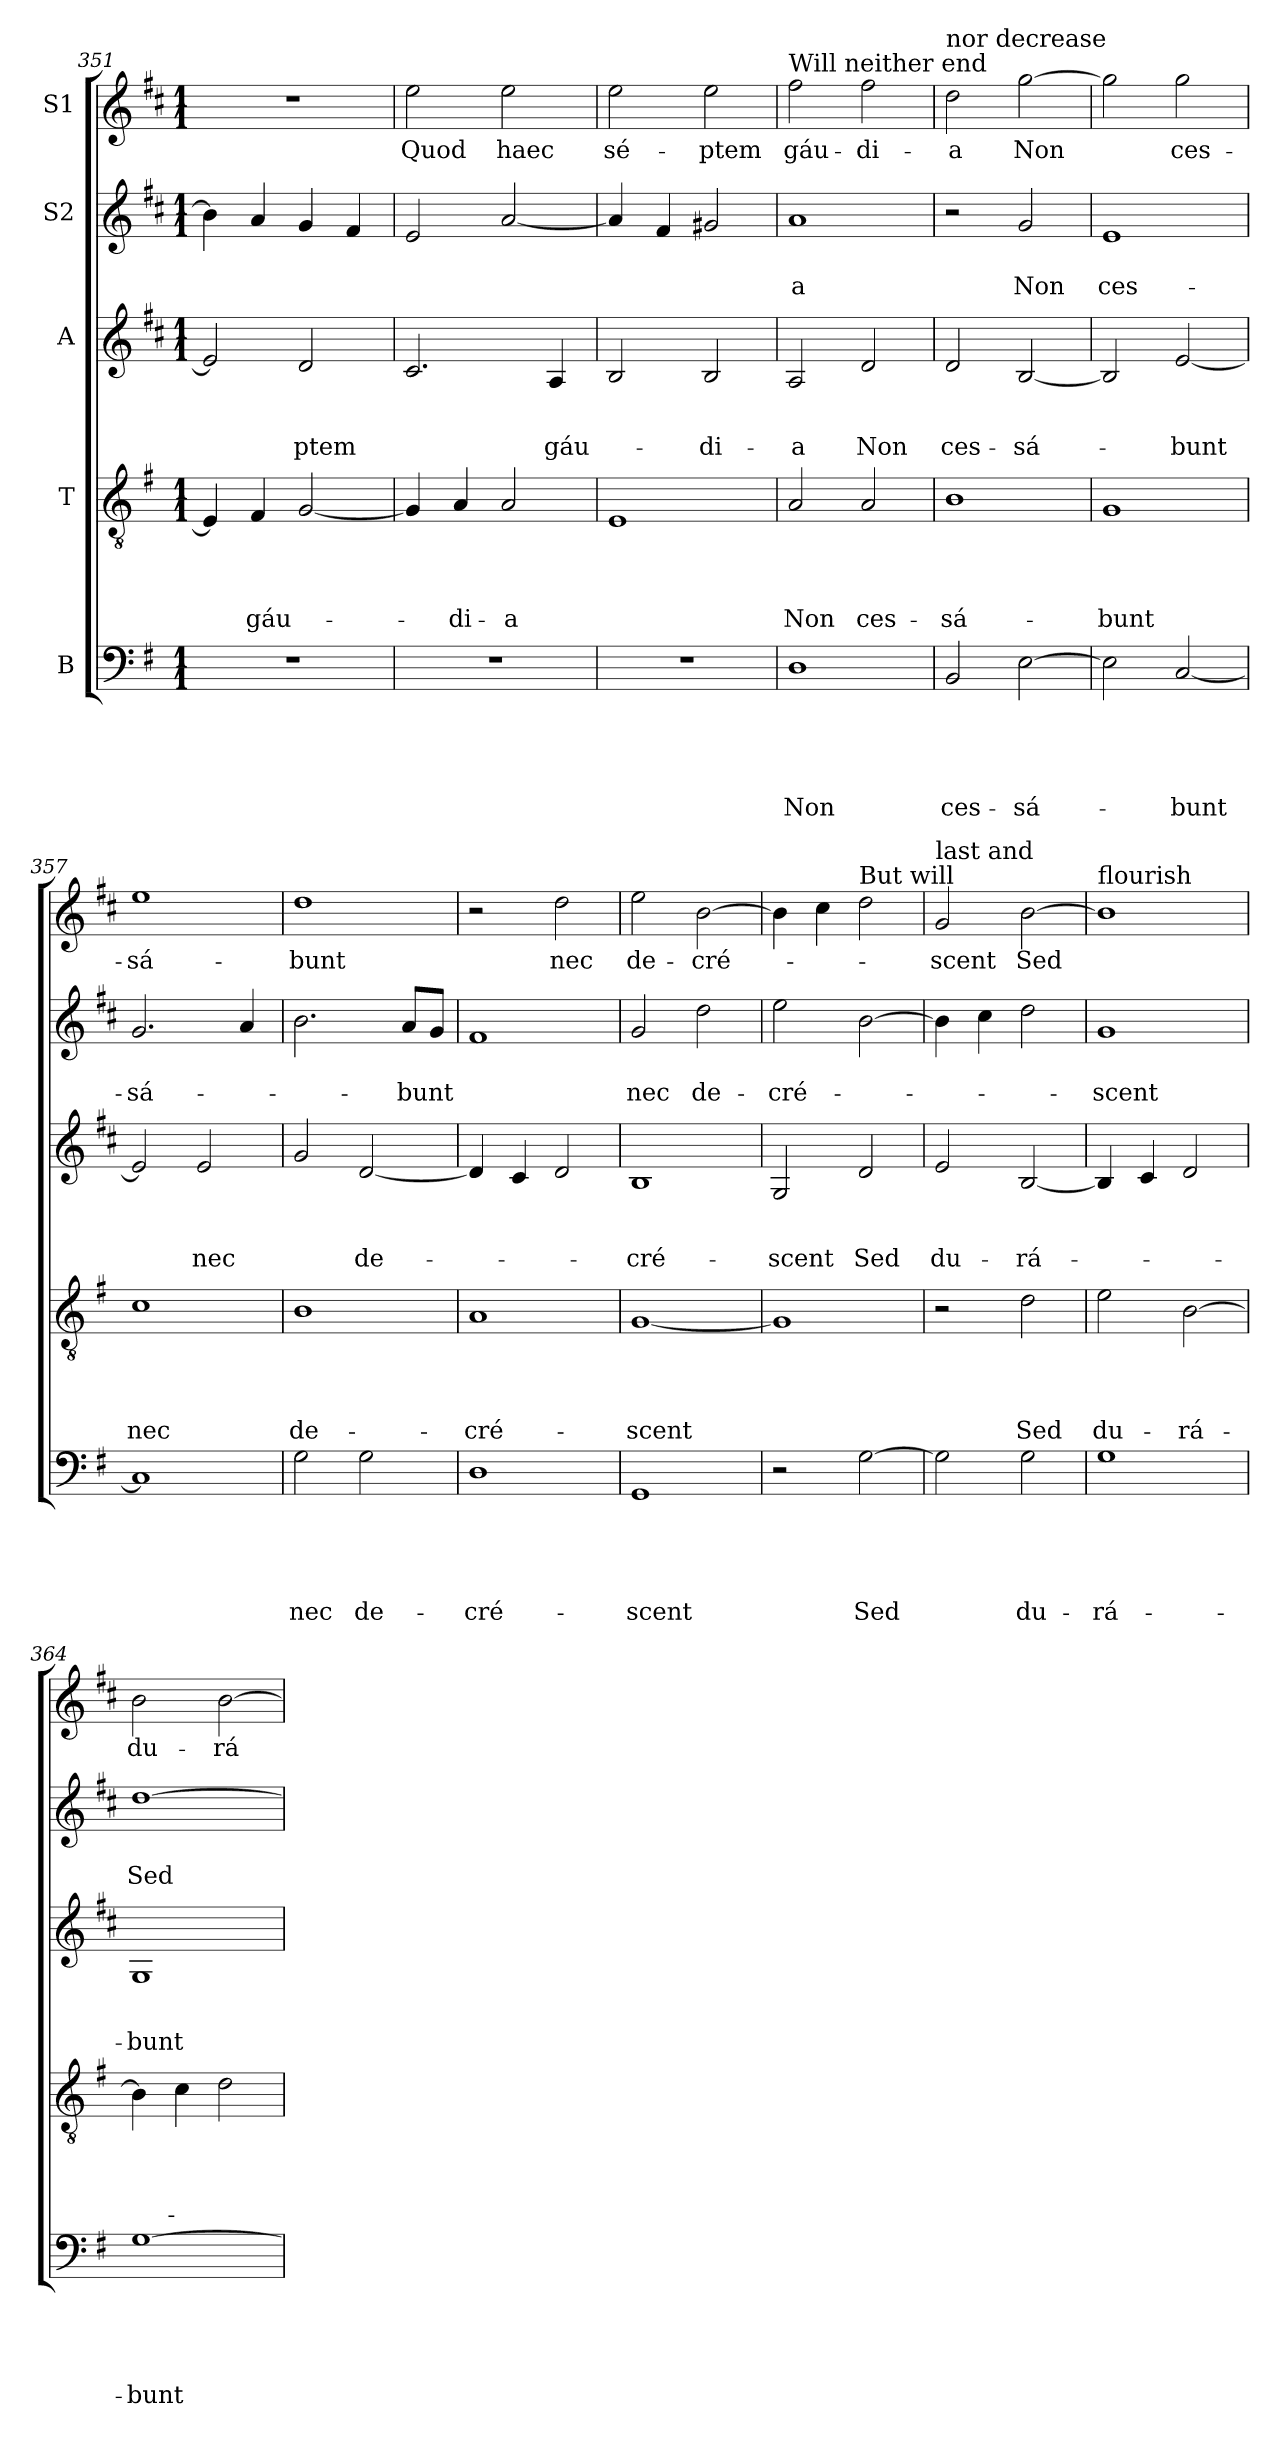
**kern	**text	**text	**text	**text	**text	**kern	**text	**text	**text	**text	**kern	**text	**text	**text	**kern	**text	**text	**kern	**text
*part5	*part5	*part5	*part5	*part5	*part5	*part4	*part4	*part4	*part4	*part4	*part3	*part3	*part3	*part3	*part2	*part2	*part2	*part1	*part1
*staff5	*staff5	*staff5	*staff5	*staff5	*staff5	*staff4	*staff4	*staff4	*staff4	*staff4	*staff3	*staff3	*staff3	*staff3	*staff2	*staff2	*staff2	*staff1	*staff1
*I"B	*	*	*	*	*	*I"T	*	*	*	*	*I"A	*	*	*	*I"S2	*	*	*I"S1	*
*clefF4	*	*	*	*	*	*clefGv2	*	*	*	*	*clefG2	*	*	*	*clefG2	*	*	*clefG2	*
*k[f#]	*	*	*	*	*	*k[f#]	*	*	*	*	*k[f#c#]	*	*	*	*k[f#c#]	*	*	*k[f#c#]	*
*G:	*	*	*	*	*	*G:	*	*	*	*	*D:	*	*	*	*D:	*	*	*D:	*
*M1/1	*	*	*	*	*	*M1/1	*	*	*	*	*M1/1	*	*	*	*M1/1	*	*	*M1/1	*
=351	=351	=351	=351	=351	=351	=351	=351	=351	=351	=351	=351	=351	=351	=351	=351	=351	=351	=351	=351
1r	.	.	.	.	.	4E/]	.	.	.	.	2e/]	.	.	.	4b\]	.	.	1r	.
!	!	!	!	!	!	!	!	!	!	!LO:LY:b	!	!	!	!	!	!	!	!	!
.	.	.	.	.	.	4F#/	.	.	.	gáu-	.	.	.	.	4a/	.	.	.	.
!	!	!	!	!	!	!	!	!	!	!	!	!	!	!LO:LY:b	!	!	!	!	!
.	.	.	.	.	.	[2G/	.	.	.	.	2d/	.	.	-ptem	4g/	.	.	.	.
.	.	.	.	.	.	.	.	.	.	.	.	.	.	.	4f#/	.	.	.	.
!!LO:PB:g=z
=352	=352	=352	=352	=352	=352	=352	=352	=352	=352	=352	=352	=352	=352	=352	=352	=352	=352	=352	=352
!	!	!	!	!	!	!	!	!	!	!	!	!	!	!	!	!	!	!	!LO:LY:b
1r	.	.	.	.	.	4G/]	.	.	.	.	2.c#/	.	.	.	2e/	.	.	2ee\	Quod
!	!	!	!	!	!	!	!	!	!	!LO:LY:b	!	!	!	!	!	!	!	!	!
.	.	.	.	.	.	4A/	.	.	.	-di-	.	.	.	.	.	.	.	.	.
!	!	!	!	!	!	!	!	!	!	!LO:LY:b	!	!	!	!	!	!	!	!	!LO:LY:b
.	.	.	.	.	.	2A/	.	.	.	-a	.	.	.	.	[2a/	.	.	2ee\	haec
!	!	!	!	!	!	!	!	!	!	!	!	!	!	!LO:LY:b	!	!	!	!	!
.	.	.	.	.	.	.	.	.	.	.	4A/	.	.	gáu-	.	.	.	.	.
=353	=353	=353	=353	=353	=353	=353	=353	=353	=353	=353	=353	=353	=353	=353	=353	=353	=353	=353	=353
!	!	!	!	!	!	!	!	!	!	!	!	!	!	!	!	!	!	!	!LO:LY:b
1r	.	.	.	.	.	1E	.	.	.	.	2B/	.	.	.	4a/]	.	.	2ee\	sé-
.	.	.	.	.	.	.	.	.	.	.	.	.	.	.	4f#/	.	.	.	.
!	!	!	!	!	!	!	!	!	!	!	!	!	!	!LO:LY:b	!	!	!	!	!LO:LY:b
.	.	.	.	.	.	.	.	.	.	.	2B/	.	.	-di-	2g#i/	.	.	2ee\	-ptem
=354	=354	=354	=354	=354	=354	=354	=354	=354	=354	=354	=354	=354	=354	=354	=354	=354	=354	=354	=354
!	!	!	!	!	!	!	!	!	!	!	!	!	!	!	!	!	!	!LO:TX:a:t=Will neither end	!
!	!	!	!	!	!LO:LY:b	!	!	!	!	!LO:LY:b	!	!	!	!LO:LY:b	!	!	!LO:LY:b	!	!LO:LY:b
1D	.	.	.	.	Non	2A/	.	.	.	Non	2A/	.	.	-a	1a	.	-a	2ff#\	gáu-
!	!	!	!	!	!	!	!	!	!	!LO:LY:b	!	!	!	!LO:LY:b	!	!	!	!	!LO:LY:b
.	.	.	.	.	.	2A/	.	.	.	ces-	2d/	.	.	Non	.	.	.	2ff#\	-di-
=355	=355	=355	=355	=355	=355	=355	=355	=355	=355	=355	=355	=355	=355	=355	=355	=355	=355	=355	=355
!	!	!	!	!	!	!	!	!	!	!	!	!	!	!	!	!	!	!LO:TX:a:t=nor decrease	!
!	!	!	!	!	!LO:LY:b	!	!	!	!	!LO:LY:b	!	!	!	!LO:LY:b	!	!	!	!	!LO:LY:b
2BB/	.	.	.	.	ces-	1B	.	.	.	-sá-	2d/	.	.	ces-	2r	.	.	2dd\	-a
!	!	!	!	!	!LO:LY:b	!	!	!	!	!	!	!	!	!LO:LY:b	!	!	!LO:LY:b	!	!LO:LY:b
[2E\	.	.	.	.	-sá-	.	.	.	.	.	[2B/	.	.	-sá-	2g/	.	Non	[2gg\	Non
=356	=356	=356	=356	=356	=356	=356	=356	=356	=356	=356	=356	=356	=356	=356	=356	=356	=356	=356	=356
!	!	!	!	!	!	!	!	!	!	!LO:LY:b	!	!	!	!	!	!	!LO:LY:b	!	!
2E\]	.	.	.	.	.	1G	.	.	.	-bunt	2B/]	.	.	.	1e	.	ces-	2gg\]	.
!	!	!	!	!	!LO:LY:b	!	!	!	!	!	!	!	!	!LO:LY:b	!	!	!	!	!LO:LY:b
[2C/	.	.	.	.	-bunt	.	.	.	.	.	[2e/	.	.	-bunt	.	.	.	2gg\	ces-
=357	=357	=357	=357	=357	=357	=357	=357	=357	=357	=357	=357	=357	=357	=357	=357	=357	=357	=357	=357
!	!	!	!	!	!	!	!	!	!	!LO:LY:b	!	!	!	!	!	!	!LO:LY:b	!	!LO:LY:b
1C]	.	.	.	.	.	1c	.	.	.	nec	2e/]	.	.	.	2.g/	.	-sá-	1ee	-sá-
!	!	!	!	!	!	!	!	!	!	!	!	!	!	!LO:LY:b	!	!	!	!	!
.	.	.	.	.	.	.	.	.	.	.	2e/	.	.	nec	.	.	.	.	.
.	.	.	.	.	.	.	.	.	.	.	.	.	.	.	4a/	.	.	.	.
=358	=358	=358	=358	=358	=358	=358	=358	=358	=358	=358	=358	=358	=358	=358	=358	=358	=358	=358	=358
!	!	!	!	!	!LO:LY:b	!	!	!	!	!LO:LY:b	!	!	!	!	!	!	!	!	!LO:LY:b
2G\	.	.	.	.	nec	1B	.	.	.	de-	2g/	.	.	.	2.b\	.	.	1dd	-bunt
!	!	!	!	!	!LO:LY:b	!	!	!	!	!	!	!	!	!LO:LY:b	!	!	!	!	!
2G\	.	.	.	.	de-	.	.	.	.	.	[2d/	.	.	de-	.	.	.	.	.
!	!	!	!	!	!	!	!	!	!	!	!	!	!	!	!	!	!LO:LY:b	!	!
.	.	.	.	.	.	.	.	.	.	.	.	.	.	.	8a/L	.	-bunt	.	.
.	.	.	.	.	.	.	.	.	.	.	.	.	.	.	8g/J	.	.	.	.
!!LO:LB:g=z
=359	=359	=359	=359	=359	=359	=359	=359	=359	=359	=359	=359	=359	=359	=359	=359	=359	=359	=359	=359
!	!	!	!	!	!LO:LY:b	!	!	!	!	!LO:LY:b	!	!	!	!	!	!	!	!	!
1D	.	.	.	.	-cré-	1A	.	.	.	-cré-	4d/]	.	.	.	1f#	.	.	2r	.
.	.	.	.	.	.	.	.	.	.	.	4c#/	.	.	.	.	.	.	.	.
!	!	!	!	!	!	!	!	!	!	!	!	!	!	!	!	!	!	!	!LO:LY:b
.	.	.	.	.	.	.	.	.	.	.	2d/	.	.	.	.	.	.	2dd\	nec
=360	=360	=360	=360	=360	=360	=360	=360	=360	=360	=360	=360	=360	=360	=360	=360	=360	=360	=360	=360
!	!	!	!	!	!LO:LY:b	!	!	!	!	!LO:LY:b	!	!	!	!LO:LY:b	!	!	!LO:LY:b	!	!LO:LY:b
1GG	.	.	.	.	-scent	[1G	.	.	.	-scent	1B	.	.	-cré-	2g/	.	nec	2ee\	de-
!	!	!	!	!	!	!	!	!	!	!	!	!	!	!	!	!	!LO:LY:b	!	!LO:LY:b
.	.	.	.	.	.	.	.	.	.	.	.	.	.	.	2dd\	.	de-	[2b\	-cré-
=361	=361	=361	=361	=361	=361	=361	=361	=361	=361	=361	=361	=361	=361	=361	=361	=361	=361	=361	=361
!	!	!	!	!	!	!	!	!	!	!	!	!	!	!LO:LY:b	!	!	!LO:LY:b	!	!
2r	.	.	.	.	.	1G]	.	.	.	.	2G/	.	.	-scent	2ee\	.	-cré-	4b\]	.
.	.	.	.	.	.	.	.	.	.	.	.	.	.	.	.	.	.	4cc#\	.
!	!	!	!	!	!	!	!	!	!	!	!	!	!	!	!	!	!	!LO:TX:a:t=But will	!
!	!	!	!	!	!LO:LY:b	!	!	!	!	!	!	!	!	!LO:LY:b	!	!	!	!	!
[2G\	.	.	.	.	Sed	.	.	.	.	.	2d/	.	.	Sed	[2b\	.	.	2dd\	.
=362	=362	=362	=362	=362	=362	=362	=362	=362	=362	=362	=362	=362	=362	=362	=362	=362	=362	=362	=362
!	!	!	!	!	!	!	!	!	!	!	!	!	!	!	!	!	!	!LO:TX:a:t=last and	!
!	!	!	!	!	!	!	!	!	!	!	!	!	!	!LO:LY:b	!	!	!	!	!LO:LY:b
2G\]	.	.	.	.	.	2r	.	.	.	.	2e/	.	.	du-	4b\]	.	.	2g/	-scent
.	.	.	.	.	.	.	.	.	.	.	.	.	.	.	4cc#\	.	.	.	.
!	!	!	!	!	!LO:LY:b	!	!	!	!	!LO:LY:b	!	!	!	!LO:LY:b	!	!	!	!	!LO:LY:b
2G\	.	.	.	.	du-	2d\	.	.	.	Sed	[2B/	.	.	-rá-	2dd\	.	.	[2b\	Sed
=363	=363	=363	=363	=363	=363	=363	=363	=363	=363	=363	=363	=363	=363	=363	=363	=363	=363	=363	=363
!	!	!	!	!	!	!	!	!	!	!	!	!	!	!	!	!	!	!LO:TX:a:t=flourish	!
!	!	!	!	!	!LO:LY:b	!	!	!	!	!LO:LY:b	!	!	!	!	!	!	!LO:LY:b	!	!
1G	.	.	.	.	-rá-	2e\	.	.	.	du-	4B/]	.	.	.	1g	.	-scent	1b]	.
.	.	.	.	.	.	.	.	.	.	.	4c#/	.	.	.	.	.	.	.	.
!	!	!	!	!	!	!	!	!	!	!LO:LY:b	!	!	!	!	!	!	!	!	!
.	.	.	.	.	.	[2B\	.	.	.	-rá-	2d/	.	.	.	.	.	.	.	.
=364	=364	=364	=364	=364	=364	=364	=364	=364	=364	=364	=364	=364	=364	=364	=364	=364	=364	=364	=364
!	!	!	!	!	!LO:LY:b	!	!	!	!	!	!	!	!	!LO:LY:b	!	!	!LO:LY:b	!	!LO:LY:b
[1G	.	.	.	.	-bunt	4B\]	.	.	.	.	1G	.	.	-bunt	[1dd	.	Sed	2b\	du-
.	.	.	.	.	.	4c\	.	.	.	.	.	.	.	.	.	.	.	.	.
!	!	!	!	!	!	!	!	!	!	!	!	!	!	!	!	!	!	!	!LO:LY:b
.	.	.	.	.	.	2d\	.	.	.	.	.	.	.	.	.	.	.	[2b\	-rá-
=	=	=	=	=	=	=	=	=	=	=	=	=	=	=	=	=	=	=	=
*-	*-	*-	*-	*-	*-	*-	*-	*-	*-	*-	*-	*-	*-	*-	*-	*-	*-	*-	*-
